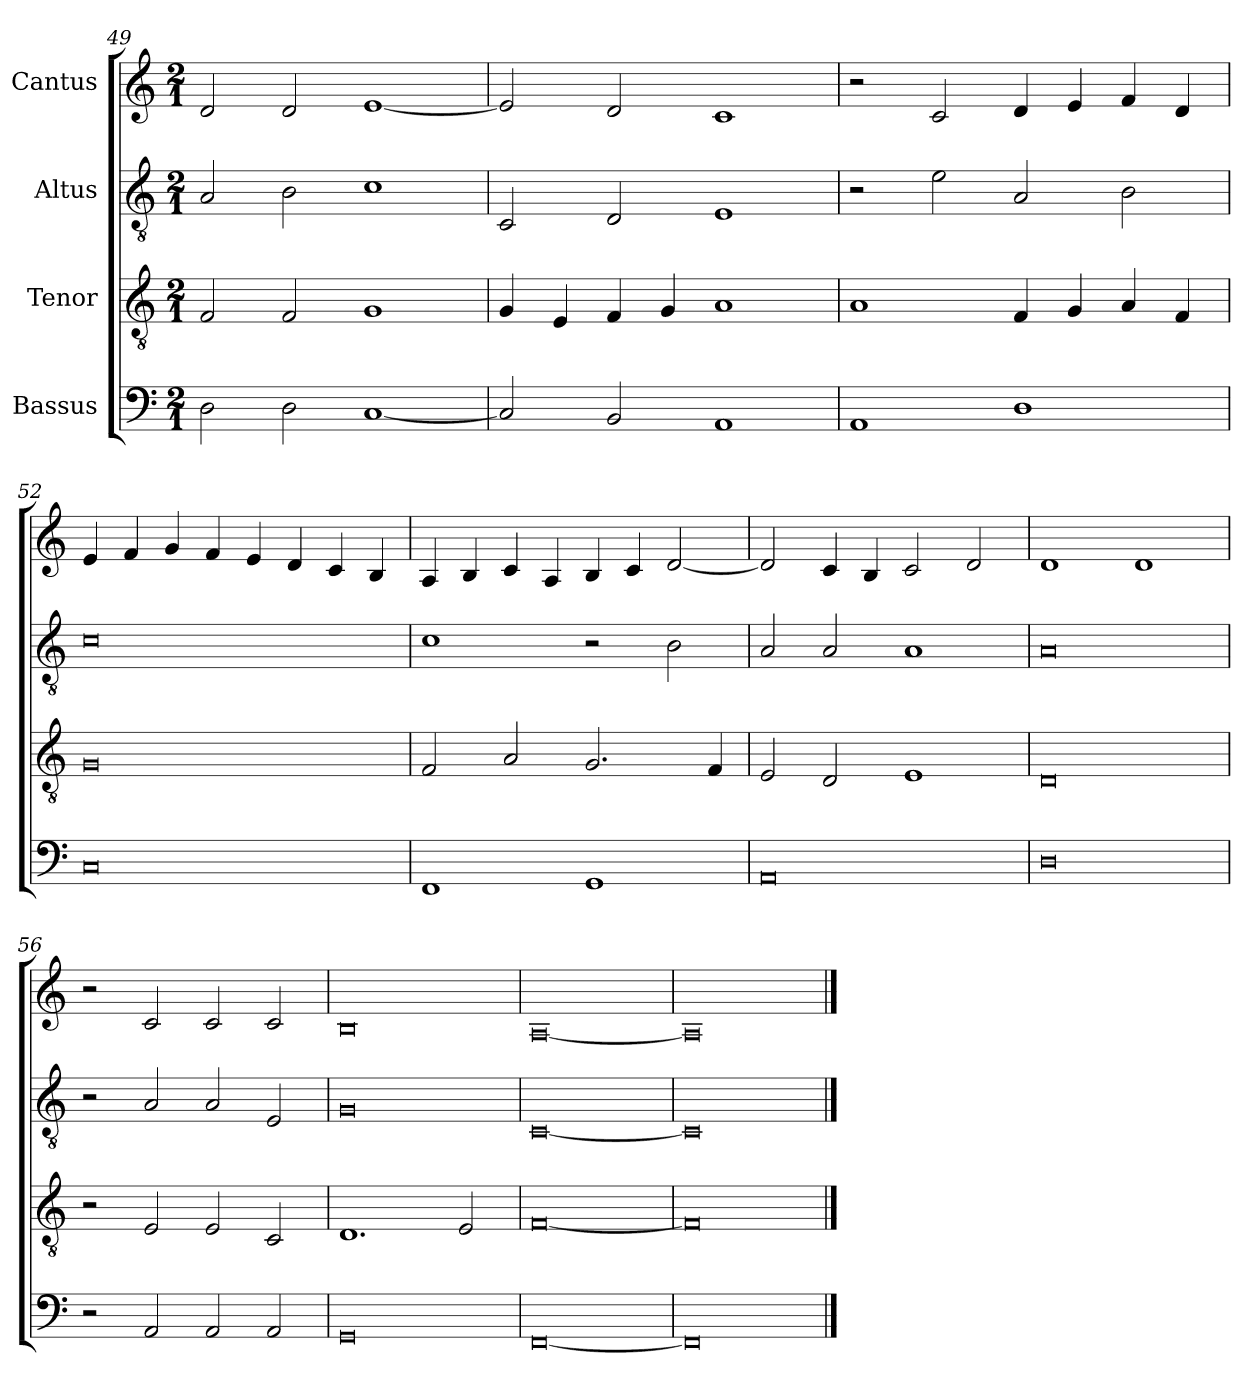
**kern	**kern	**kern	**kern
*part4	*part3	*part2	*part1
*staff4	*staff3	*staff2	*staff1
*I"Bassus	*I"Tenor	*I"Altus	*I"Cantus
*clefF4	*clefGv2	*clefGv2	*clefG2
*	*ITrd7c12	*ITrd7c12	*
*k[]	*k[]	*k[]	*k[]
*C:	*C:	*C:	*C:
*M2/1	*M2/1	*M2/1	*M2/1
=49	=49	=49	=49
2Di\	2FFi/	2AAi/	2di/
2Di\	2FFi/	2BBi\	2di/
[<1Ci	1GGi	1Ci	[<1ei
=50	=50	=50	=50
2Ci/]	4GGi/	2CCi/	2ei/]
.	4EEi/	.	.
2BBi/	4FFi/	2DDi/	2di/
.	4GGi/	.	.
1AAi	1AAi	1EEi	1ci
=51	=51	=51	=51
1AAi	1AAi	2r	2r
.	.	2Ei\	2ci/
1Di	4FFi/	2AAi/	4di/
.	4GGi/	.	4ei/
.	4AAi/	2BBi\	4fi/
.	4FFi/	.	4di/
!!LO:LB:g=z
=52	=52	=52	=52
0Ci	0GGi	0Ci	4ei/
.	.	.	4fi/
.	.	.	4gi/
.	.	.	4fi/
.	.	.	4ei/
.	.	.	4di/
.	.	.	4ci/
.	.	.	4Bi/
=53	=53	=53	=53
1FFi	2FFi/	1Ci	4Ai/
.	.	.	4Bi/
.	2AAi/	.	4ci/
.	.	.	4Ai/
1GGi	2.GGi/	2r	4Bi/
.	.	.	4ci/
.	.	2BBi\	[<2di/
.	4FFi/	.	.
=54	=54	=54	=54
0AAi	2EEi/	2AAi/	2di/]
.	2DDi/	2AAi/	4ci/
.	.	.	4Bi/
.	1EEi	1AAi	2ci/
.	.	.	2di/
!!LO:LB:g=z
=55	=55	=55	=55
0Di	0DDi	0AAi	1di
.	.	.	1di
=56	=56	=56	=56
2r	2r	2r	2r
2AAi/	2EEi/	2AAi/	2ci/
2AAi/	2EEi/	2AAi/	2ci/
2AAi/	2CCi/	2EEi/	2ci/
=57	=57	=57	=57
0GGi	1.DDi	0GGi	0Bi
.	2EEi/	.	.
=58	=58	=58	=58
[<0FFi	[<0FFi	[<0CCi	[<0Ai
=59	=59	=59	=59
0FFi]	0FFi]	0CCi]	0Ai]
==	==	==	==
*-	*-	*-	*-
